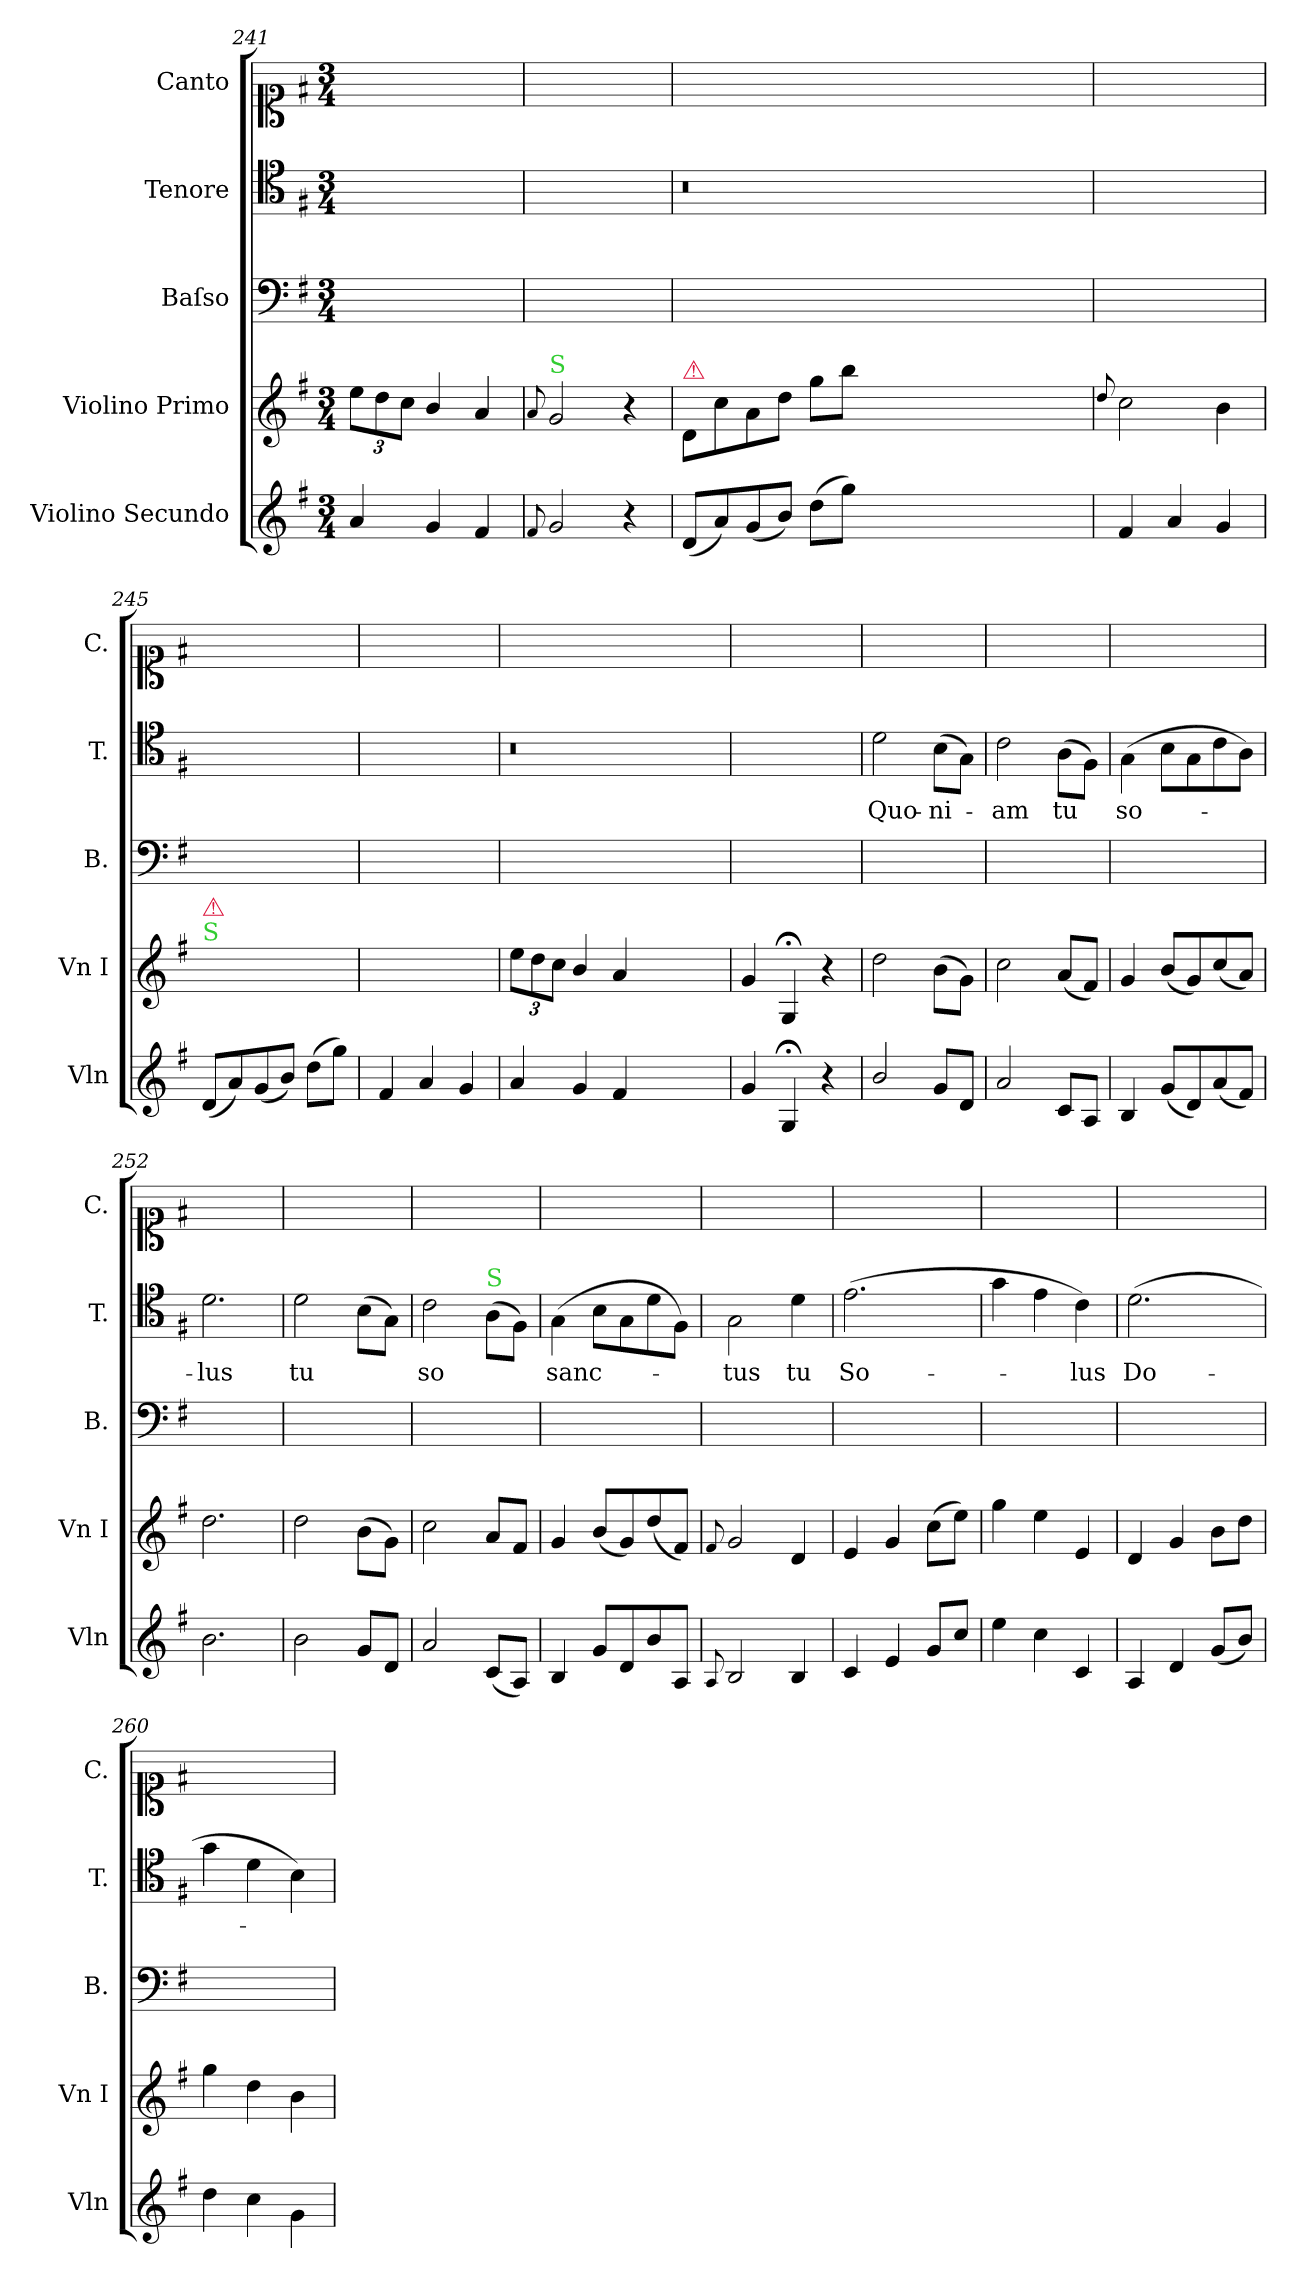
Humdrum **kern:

**kern	**dynam	**kern	**dynam	**kern	**kern	**text	**kern
*part5	*part5	*part4	*part4	*part3	*part2	*part2	*part1
*staff5	*staff5	*staff4	*staff4	*staff3	*staff2	*staff2	*staff1
*I"Violino Secundo	*	*I"Violino Primo	*	*I"Baſso	*I"Tenore	*	*I"Canto
*I'Vln	*	*I'Vn I	*	*I'B.	*I'T.	*	*I'C.
*clefG2	*	*clefG2	*	*clefF4	*clefC4	*	*clefC1
*k[f#]	*	*k[f#]	*	*k[f#]	*k[f#]	*	*k[f#]
*M3/4	*	*M3/4	*	*M3/4	*M3/4	*	*M3/4
=241	=241	=241	=241	=241	=241	=241	=241
4a/	.	12ee\L	.	2.ryy	2.ryy	.	2.ryy
.	.	12dd\	.	.	.	.	.
.	.	12cc\J	.	.	.	.	.
4g/	.	4b/	.	.	.	.	.
4f#/	.	4a/	.	.	.	.	.
=242	=242	=242	=242	=242	=242	=242	=242
8qqf#/	.	8qqa/	.	.	.	.	.
!	!	!LO:TX:a:color=limegreen:t=S	!	!	!	!	!
2g/	.	2g/	.	2.ryy	2.ryy	.	2.ryy
4r	.	4r	.	.	.	.	.
=243	=243	=243	=243	=243	=243	=243	=243
!	!	!LO:TX:a:color=crimson:t=⚠	!	!	!	!	!
!	!	!	!	!LO:N:vis=00	!	!	!
(8d/L	pia	8d/L	.	2.ryy	0.r	.	2.ryy
8a/)	.	8cc\	.	.	.	.	.
(8g/	.	8a\	.	.	.	.	.
8b/J)	.	8dd\J	.	.	.	.	.
(8dd\L	.	8gg\L	.	.	.	.	.
8gg\J)	.	8bb\J	.	.	.	.	.
0ryy	.	0ryy	.	0ryy	.	.	0ryy
4ryy	.	4ryy	.	4ryy	.	.	4ryy
=244	=244	=244	=244	=244	=244	=244	=244
.	.	8qqdd/	.	.	.	.	.
4f#/	.	2cc\	.	2.ryy	2.ryy	.	2.ryy
4a/	.	.	.	.	.	.	.
4g/	.	4b\	.	.	.	.	.
=245	=245	=245	=245	=245	=245	=245	=245
!	!	!LO:TX:a:color=limegreen:t=S	!	!	!	!	!
!	!	!LO:TX:a:color=crimson:t=⚠	!	!	!	!	!
(8d/L	.	8d/Lyy	.	2.ryy	2.ryy	.	2.ryy
8a/)	.	8cc\yy	.	.	.	.	.
(8g/	.	8a\yy	.	.	.	.	.
8b/J)	.	8dd\Jyy	.	.	.	.	.
(8dd\L	.	8gg\Lyy	.	.	.	.	.
8gg\J)	.	8bb\Jyy	.	.	.	.	.
=246	=246	=246	=246	=246	=246	=246	=246
.	.	8qqdd/yy	.	.	.	.	.
4f#/	.	2cc\yy	.	2.ryy	2.ryy	.	2.ryy
4a/	.	.	.	.	.	.	.
4g/	for	4b\yy	.	.	.	.	.
=247	=247	=247	=247	=247	=247	=247	=247
!	!	!	!	!	!LO:N:vis=0	!	!
4a/	.	12ee\L	.	2.ryy	1.r	.	2.ryy
.	.	12dd\	.	.	.	.	.
.	.	12cc\J	.	.	.	.	.
4g/	.	4b/	.	.	.	.	.
4f#/	.	4a/	.	.	.	.	.
2.ryy	.	2.ryy	.	2.ryy	.	.	2.ryy
=248	=248	=248	=248	=248	=248	=248	=248
4g/	.	4g/	.	2.ryy	2.ryy	.	2.ryy
4G;:/	.	4G;</	.	.	.	.	.
4r	.	4r	.	.	.	.	.
=249	=249	=249	=249	=249	=249	=249	=249
2b/	pia	2dd\	pia	2.ryy	2d\	Quo-	2.ryy
8g/L	.	(8b\L	.	.	(8B\L	-ni-	.
8d/J	.	8g\J)	.	.	8G\J)	.	.
=250	=250	=250	=250	=250	=250	=250	=250
2a/	.	2cc\	.	2.ryy	2c\	-am	2.ryy
8c/L	.	(8a/L	.	.	(8A\L	tu	.
8A/J	.	8f#/J)	.	.	8F#\J)	.	.
=251	=251	=251	=251	=251	=251	=251	=251
4B/	.	4g/	.	2.ryy	(4G\	so-	2.ryy
(8g/L	.	(8b/L	.	.	8B\L	.	.
8d/)	.	8g/)	.	.	8G\	.	.
(8a/	.	(8cc/	.	.	8c\	.	.
8f#/J)	.	8a/J)	.	.	8A\J)	.	.
=252	=252	=252	=252	=252	=252	=252	=252
2.b\	.	2.dd\	.	2.ryy	2.d\	-lus	2.ryy
=253	=253	=253	=253	=253	=253	=253	=253
2b\	.	2dd\	.	2.ryy	2d\	tu	2.ryy
8g/L	.	(8b\L	.	.	(8B\L	.	.
8d/J	.	8g\J)	.	.	8G\J)	.	.
=254	=254	=254	=254	=254	=254	=254	=254
2a/	.	2cc\	.	2.ryy	2c\	so	2.ryy
!	!	!	!	!	!LO:TX:a:color=limegreen:t=S	!	!
(8c/L	.	8a/L	.	.	(8A\L	.	.
8A/J)	.	8f#/J	.	.	8F#\J)	.	.
=255	=255	=255	=255	=255	=255	=255	=255
4B/	.	4g/	.	2.ryy	(4G\	sanc-	2.ryy
8g/L	.	(8b/L	.	.	8B\L	.	.
8d/	.	8g/)	.	.	8G\	.	.
8b/	.	(8dd/	.	.	8d\	.	.
8A/J	.	8f#/J)	.	.	8F#\J)	.	.
=256	=256	=256	=256	=256	=256	=256	=256
8qqA/	.	8qqf#/	.	.	.	.	.
2B/	.	2g/	.	2.ryy	2G\	-tus	2.ryy
4B/	.	4d/	.	.	4d\	tu	.
=257	=257	=257	=257	=257	=257	=257	=257
4c/	.	4e/	.	2.ryy	(2.e\	So-	2.ryy
4e/	.	4g/	.	.	.	.	.
8g/L	.	(8cc\L	.	.	.	.	.
8cc/J	.	8ee\J)	.	.	.	.	.
=258	=258	=258	=258	=258	=258	=258	=258
4ee\	.	4gg\	.	2.ryy	4g\	.	2.ryy
4cc\	.	4ee\	.	.	4e\	.	.
4c/	.	4e/	.	.	4c\)	-lus	.
=259	=259	=259	=259	=259	=259	=259	=259
4A/	.	4d/	.	2.ryy	(2.d\	Do-	2.ryy
4d/	.	4g/	.	.	.	.	.
(8g/L	.	8b\L	.	.	.	.	.
8b/J)	.	8dd\J	.	.	.	.	.
=260	=260	=260	=260	=260	=260	=260	=260
4dd\	.	4gg\	.	2.ryy	4g\	.	2.ryy
4cc\	.	4dd\	.	.	4d\	.	.
4g\	.	4b\	.	.	4B\)	.	.
=	=	=	=	=	=	=	=
*-	*-	*-	*-	*-	*-	*-	*-
